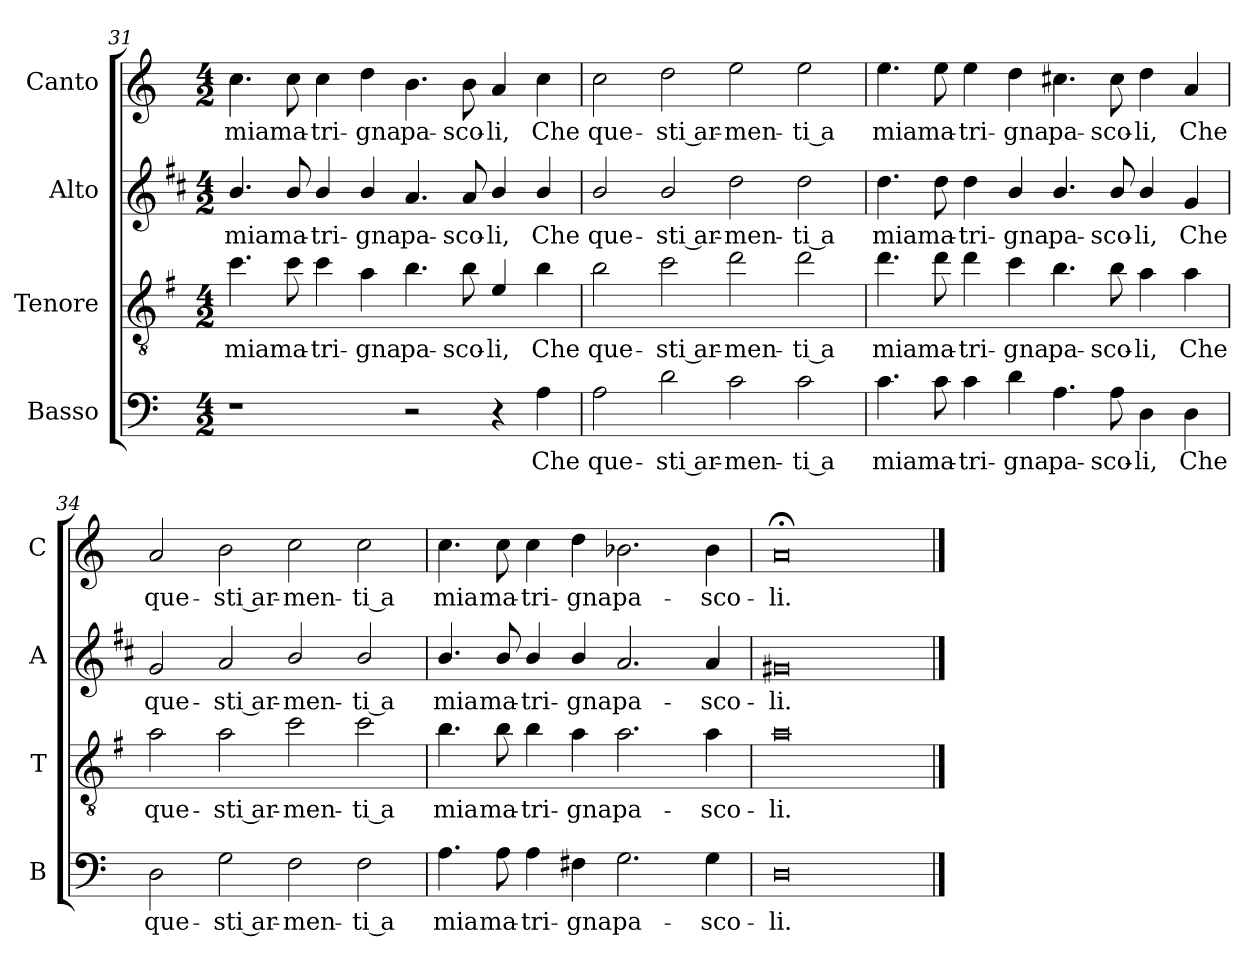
**kern	**text	**kern	**text	**kern	**text	**kern	**text
*part4	*part4	*part3	*part3	*part2	*part2	*part1	*part1
*staff4	*staff4	*staff3	*staff3	*staff2	*staff2	*staff1	*staff1
*I"Basso	*	*I"Tenore	*	*I"Alto	*	*I"Canto	*
*I'B	*	*I'T	*	*I'A	*	*I'C	*
*clefF4	*	*clefGv2	*	*clefG2	*	*clefG2	*
*	*	*ITrd4c7	*	*ITrd1c2	*	*	*
*k[]	*	*k[]	*	*k[]	*	*k[]	*
*C:	*	*C:	*	*C:	*	*C:	*
*M4/2	*	*M4/2	*	*M4/2	*	*M4/2	*
=31	=31	=31	=31	=31	=31	=31	=31
!	!	!	!LO:LY:b	!	!LO:LY:b	!	!LO:LY:b
1r	.	4.f\	mia	4.a/	mia	4.cc\	mia
!	!	!	!LO:LY:b	!	!LO:LY:b	!	!LO:LY:b
.	.	8f\	ma-	8a/	ma-	8cc\	ma-
!	!	!	!LO:LY:b	!	!LO:LY:b	!	!LO:LY:b
.	.	4f\	-tri-	4a/	-tri-	4cc\	-tri-
!	!	!	!LO:LY:b	!	!LO:LY:b	!	!LO:LY:b
.	.	4d\	-gna	4a/	-gna	4dd\	-gna
!	!	!	!LO:LY:b	!	!LO:LY:b	!	!LO:LY:b
2r	.	4.e\	pa-	4.g/	pa-	4.b\	pa-
!	!	!	!LO:LY:b	!	!LO:LY:b	!	!LO:LY:b
.	.	8e\	-sco-	8g/	-sco-	8b\	-sco-
!	!	!	!LO:LY:b	!	!LO:LY:b	!	!LO:LY:b
4r	.	4A/	-li,	4a/	-li,	4a/	-li,
!	!LO:LY:b	!	!LO:LY:b	!	!LO:LY:b	!	!LO:LY:b
4A\	Che	4e\	Che	4a/	Che	4cc\	Che
=32	=32	=32	=32	=32	=32	=32	=32
!	!LO:LY:b	!	!LO:LY:b	!	!LO:LY:b	!	!LO:LY:b
2A\	que-	2e\	que-	2a/	que-	2cc\	que-
!	!LO:LY:b	!	!LO:LY:b	!	!LO:LY:b	!	!LO:LY:b
2d\	-sti ar-	2f\	-sti ar-	2a/	-sti ar-	2dd\	-sti ar-
!	!LO:LY:b	!	!LO:LY:b	!	!LO:LY:b	!	!LO:LY:b
2c\	-men-	2g\	-men-	2cc\	-men-	2ee\	-men-
!	!LO:LY:b	!	!LO:LY:b	!	!LO:LY:b	!	!LO:LY:b
2c\	-ti a	2g\	-ti a	2cc\	-ti a	2ee\	-ti a
!!LO:LB:g=z
=33	=33	=33	=33	=33	=33	=33	=33
!	!LO:LY:b	!	!LO:LY:b	!	!LO:LY:b	!	!LO:LY:b
4.c\	mia	4.g\	mia	4.cc\	mia	4.ee\	mia
!	!LO:LY:b	!	!LO:LY:b	!	!LO:LY:b	!	!LO:LY:b
8c\	ma-	8g\	ma-	8cc\	ma-	8ee\	ma-
!	!LO:LY:b	!	!LO:LY:b	!	!LO:LY:b	!	!LO:LY:b
4c\	-tri-	4g\	-tri-	4cc\	-tri-	4ee\	-tri-
!	!LO:LY:b	!	!LO:LY:b	!	!LO:LY:b	!	!LO:LY:b
4d\	-gna	4f\	-gna	4a/	-gna	4dd\	-gna
!	!LO:LY:b	!	!LO:LY:b	!	!LO:LY:b	!	!LO:LY:b
4.A\	pa-	4.e\	pa-	4.a/	pa-	4.cc#X\	pa-
!	!LO:LY:b	!	!LO:LY:b	!	!LO:LY:b	!	!LO:LY:b
8A\	-sco-	8e\	-sco-	8a/	-sco-	8cc#\	-sco-
!	!LO:LY:b	!	!LO:LY:b	!	!LO:LY:b	!	!LO:LY:b
4D\	-li,	4d\	-li,	4a/	-li,	4dd\	-li,
!	!LO:LY:b	!	!LO:LY:b	!	!LO:LY:b	!	!LO:LY:b
4D\	Che	4d\	Che	4f/	Che	4a/	Che
=34	=34	=34	=34	=34	=34	=34	=34
!	!LO:LY:b	!	!LO:LY:b	!	!LO:LY:b	!	!LO:LY:b
2D\	que-	2d\	que-	2f/	que-	2a/	que-
!	!LO:LY:b	!	!LO:LY:b	!	!LO:LY:b	!	!LO:LY:b
2G\	-sti ar-	2d\	-sti ar-	2g/	-sti ar-	2b\	-sti ar-
!	!LO:LY:b	!	!LO:LY:b	!	!LO:LY:b	!	!LO:LY:b
2F\	-men-	2f\	-men-	2a/	-men-	2cc\	-men-
!	!LO:LY:b	!	!LO:LY:b	!	!LO:LY:b	!	!LO:LY:b
2F\	-ti a	2f\	-ti a	2a/	-ti a	2cc\	-ti a
=35	=35	=35	=35	=35	=35	=35	=35
!	!LO:LY:b	!	!LO:LY:b	!	!LO:LY:b	!	!LO:LY:b
4.A\	mia	4.e\	mia	4.a/	mia	4.cc\	mia
!	!LO:LY:b	!	!LO:LY:b	!	!LO:LY:b	!	!LO:LY:b
8A\	ma-	8e\	ma-	8a/	ma-	8cc\	ma-
!	!LO:LY:b	!	!LO:LY:b	!	!LO:LY:b	!	!LO:LY:b
4A\	-tri-	4e\	-tri-	4a/	-tri-	4cc\	-tri-
!	!LO:LY:b	!	!LO:LY:b	!	!LO:LY:b	!	!LO:LY:b
4F#X\	-gna	4d\	-gna	4a/	-gna	4dd\	-gna
!	!LO:LY:b	!	!LO:LY:b	!	!LO:LY:b	!	!LO:LY:b
2.G\	pa-	2.d\	pa-	2.g/	pa-	2.b-X\	pa-
!	!LO:LY:b	!	!LO:LY:b	!	!LO:LY:b	!	!LO:LY:b
4G\	-sco-	4d\	-sco-	4g/	-sco-	4b-\	-sco-
=36	=36	=36	=36	=36	=36	=36	=36
!	!LO:LY:b	!	!LO:LY:b	!	!LO:LY:b	!	!LO:LY:b
0D	-li.	0d	-li.	0f#X	-li.	0a;<	-li.
==	==	==	==	==	==	==	==
*-	*-	*-	*-	*-	*-	*-	*-
